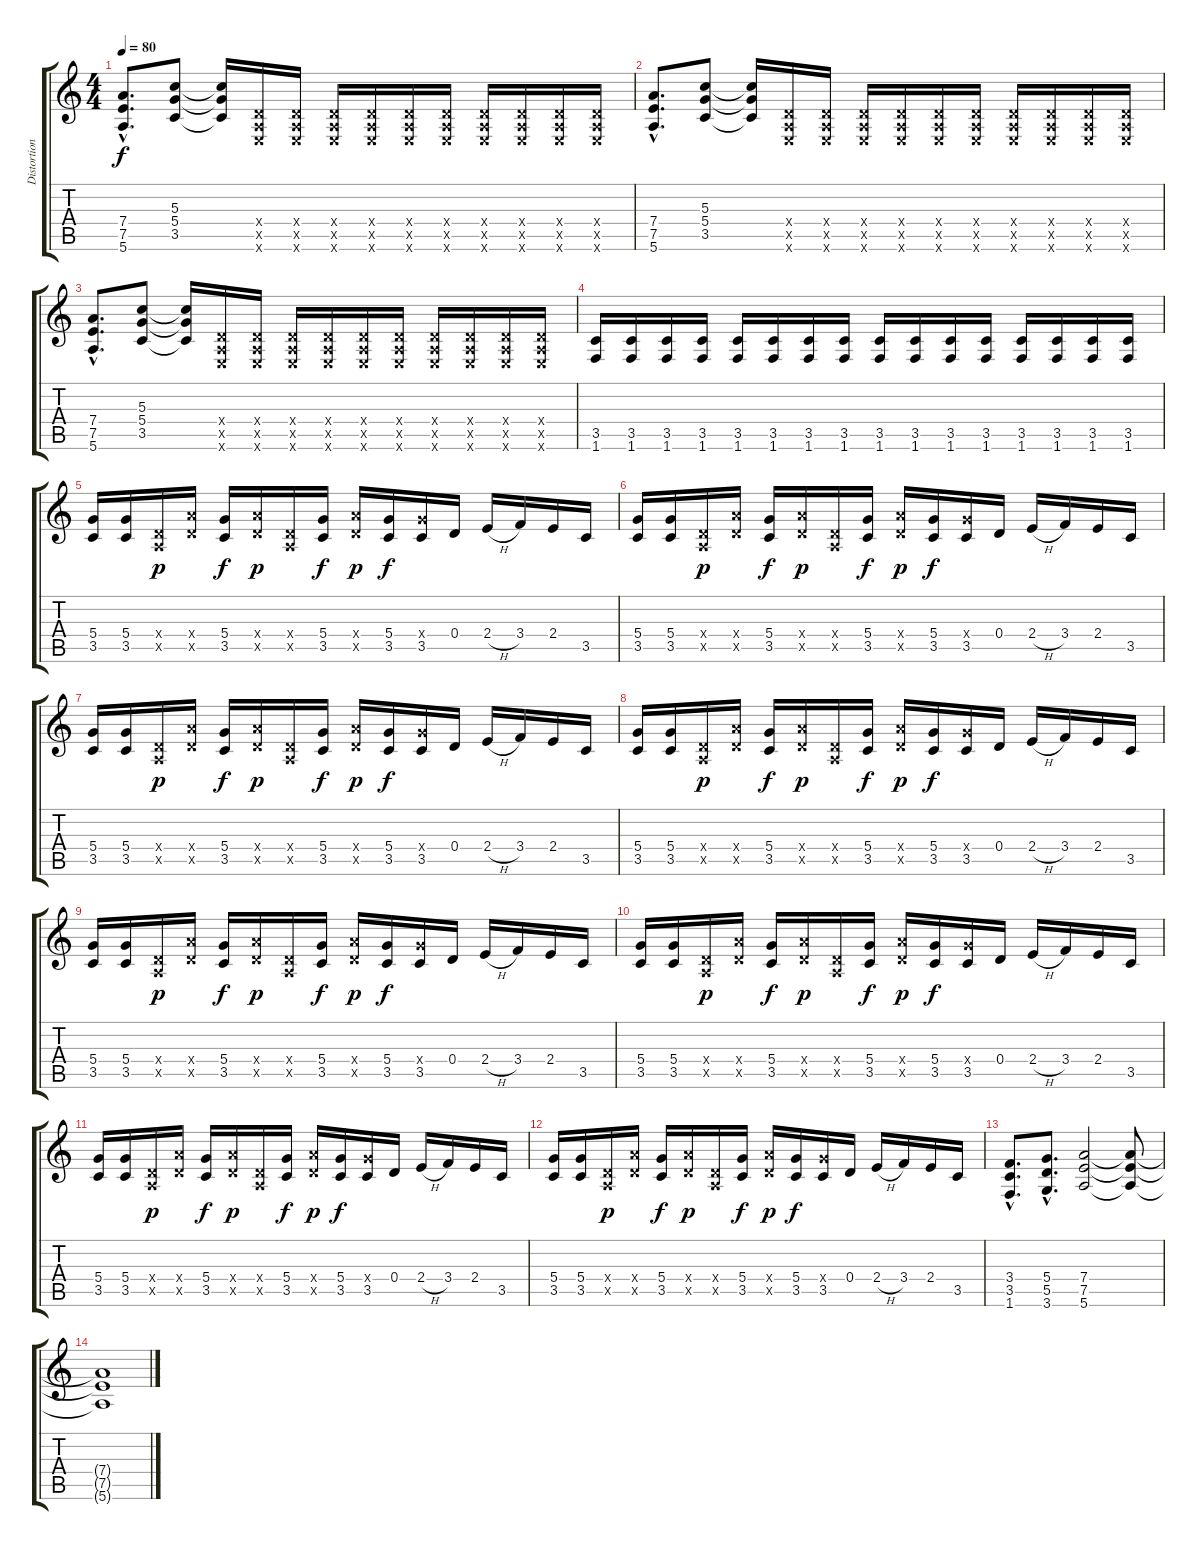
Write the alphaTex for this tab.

\track ("Distortion" "Distortion") {instrument overdrivenguitar}
\staff {score tabs}
\tuning (E4 B3 G3 D3 A2 E2) {hide}
\ts (4 4)
\tempo 80
\clef g2
\ks c
(7.4{hac} 7.5{hac} 5.6{hac}).8{d dy f volume 11} (5.3 5.4 3.5).8 (5.3{t} 5.4{t} 3.5{t}).16 (0.4{x} 0.5{x} 0.6{x}).16 (0.4{x} 0.5{x} 0.6{x}).16 (0.4{x} 0.5{x} 0.6{x}).16 (0.4{x} 0.5{x} 0.6{x}).16 (0.4{x} 0.5{x} 0.6{x}).16 (0.4{x} 0.5{x} 0.6{x}).16 (0.4{x} 0.5{x} 0.6{x}).16 (0.4{x} 0.5{x} 0.6{x}).16 (0.4{x} 0.5{x} 0.6{x}).16 (0.4{x} 0.5{x} 0.6{x}).16 |
(7.4{hac} 7.5{hac} 5.6{hac}).8{d volume 11} (5.3 5.4 3.5).8 (5.3{t} 5.4{t} 3.5{t}).16 (0.4{x} 0.5{x} 0.6{x}).16 (0.4{x} 0.5{x} 0.6{x}).16 (0.4{x} 0.5{x} 0.6{x}).16 (0.4{x} 0.5{x} 0.6{x}).16 (0.4{x} 0.5{x} 0.6{x}).16 (0.4{x} 0.5{x} 0.6{x}).16 (0.4{x} 0.5{x} 0.6{x}).16 (0.4{x} 0.5{x} 0.6{x}).16 (0.4{x} 0.5{x} 0.6{x}).16 (0.4{x} 0.5{x} 0.6{x}).16 |
(7.4{hac} 7.5{hac} 5.6{hac}).8{d volume 11} (5.3 5.4 3.5).8 (5.3{t} 5.4{t} 3.5{t}).16 (0.4{x} 0.5{x} 0.6{x}).16 (0.4{x} 0.5{x} 0.6{x}).16 (0.4{x} 0.5{x} 0.6{x}).16 (0.4{x} 0.5{x} 0.6{x}).16 (0.4{x} 0.5{x} 0.6{x}).16 (0.4{x} 0.5{x} 0.6{x}).16 (0.4{x} 0.5{x} 0.6{x}).16 (0.4{x} 0.5{x} 0.6{x}).16 (0.4{x} 0.5{x} 0.6{x}).16 (0.4{x} 0.5{x} 0.6{x}).16 |
(3.5 1.6).16 (3.5 1.6).16 (3.5 1.6).16 (3.5 1.6).16 (3.5 1.6).16 (3.5 1.6).16 (3.5 1.6).16 (3.5 1.6).16 (3.5 1.6).16 (3.5 1.6).16 (3.5 1.6).16 (3.5 1.6).16 (3.5 1.6).16 (3.5 1.6).16 (3.5 1.6).16 (3.5 1.6).16 |
(5.4 3.5).16{volume 10} (5.4 3.5).16 (0.4{x} 0.5{x}).16{dy p} (7.4{x} 5.5{x}).16 (5.4 3.5).16{dy f} (7.4{x} 5.5{x}).16{dy p} (0.4{x} 0.5{x}).16 (5.4 3.5).16{dy f} (7.4{x} 5.5{x}).16{dy p} (5.4 3.5).16{dy f} (5.4{x} 3.5).16 0.4.16 2.4{h}.16 3.4.16 2.4.16 3.5.16 |
(5.4 3.5).16 (5.4 3.5).16 (0.4{x} 0.5{x}).16{dy p} (7.4{x} 5.5{x}).16 (5.4 3.5).16{dy f} (7.4{x} 5.5{x}).16{dy p} (0.4{x} 0.5{x}).16 (5.4 3.5).16{dy f} (7.4{x} 5.5{x}).16{dy p} (5.4 3.5).16{dy f} (5.4{x} 3.5).16 0.4.16 2.4{h}.16 3.4.16 2.4.16 3.5.16 |
(5.4 3.5).16 (5.4 3.5).16 (0.4{x} 0.5{x}).16{dy p} (7.4{x} 5.5{x}).16 (5.4 3.5).16{dy f} (7.4{x} 5.5{x}).16{dy p} (0.4{x} 0.5{x}).16 (5.4 3.5).16{dy f} (7.4{x} 5.5{x}).16{dy p} (5.4 3.5).16{dy f} (5.4{x} 3.5).16 0.4.16 2.4{h}.16 3.4.16 2.4.16 3.5.16 |
(5.4 3.5).16 (5.4 3.5).16 (0.4{x} 0.5{x}).16{dy p} (7.4{x} 5.5{x}).16 (5.4 3.5).16{dy f} (7.4{x} 5.5{x}).16{dy p} (0.4{x} 0.5{x}).16 (5.4 3.5).16{dy f} (7.4{x} 5.5{x}).16{dy p} (5.4 3.5).16{dy f} (5.4{x} 3.5).16 0.4.16 2.4{h}.16 3.4.16 2.4.16 3.5.16 |
(5.4 3.5).16 (5.4 3.5).16 (0.4{x} 0.5{x}).16{dy p} (7.4{x} 5.5{x}).16 (5.4 3.5).16{dy f} (7.4{x} 5.5{x}).16{dy p} (0.4{x} 0.5{x}).16 (5.4 3.5).16{dy f} (7.4{x} 5.5{x}).16{dy p} (5.4 3.5).16{dy f} (5.4{x} 3.5).16 0.4.16 2.4{h}.16 3.4.16 2.4.16 3.5.16 |
(5.4 3.5).16 (5.4 3.5).16 (0.4{x} 0.5{x}).16{dy p} (7.4{x} 5.5{x}).16 (5.4 3.5).16{dy f} (7.4{x} 5.5{x}).16{dy p} (0.4{x} 0.5{x}).16 (5.4 3.5).16{dy f} (7.4{x} 5.5{x}).16{dy p} (5.4 3.5).16{dy f} (5.4{x} 3.5).16 0.4.16 2.4{h}.16 3.4.16 2.4.16 3.5.16 |
(5.4 3.5).16 (5.4 3.5).16 (0.4{x} 0.5{x}).16{dy p} (7.4{x} 5.5{x}).16 (5.4 3.5).16{dy f} (7.4{x} 5.5{x}).16{dy p} (0.4{x} 0.5{x}).16 (5.4 3.5).16{dy f} (7.4{x} 5.5{x}).16{dy p} (5.4 3.5).16{dy f} (5.4{x} 3.5).16 0.4.16 2.4{h}.16 3.4.16 2.4.16 3.5.16 |
(5.4 3.5).16 (5.4 3.5).16 (0.4{x} 0.5{x}).16{dy p} (7.4{x} 5.5{x}).16 (5.4 3.5).16{dy f} (7.4{x} 5.5{x}).16{dy p} (0.4{x} 0.5{x}).16 (5.4 3.5).16{dy f} (7.4{x} 5.5{x}).16{dy p} (5.4 3.5).16{dy f} (5.4{x} 3.5).16 0.4.16 2.4{h}.16 3.4.16 2.4.16 3.5.16 |
(3.4{hac} 3.5{hac} 1.6{hac}).8{d} (5.4{hac} 5.5{hac} 3.6{hac}).8{d} (7.4 7.5 5.6).2{volume 0} (7.4{t} 7.5{t} 5.6{t}).8 |
(7.4{t} 7.5{t} 5.6{t}).1
